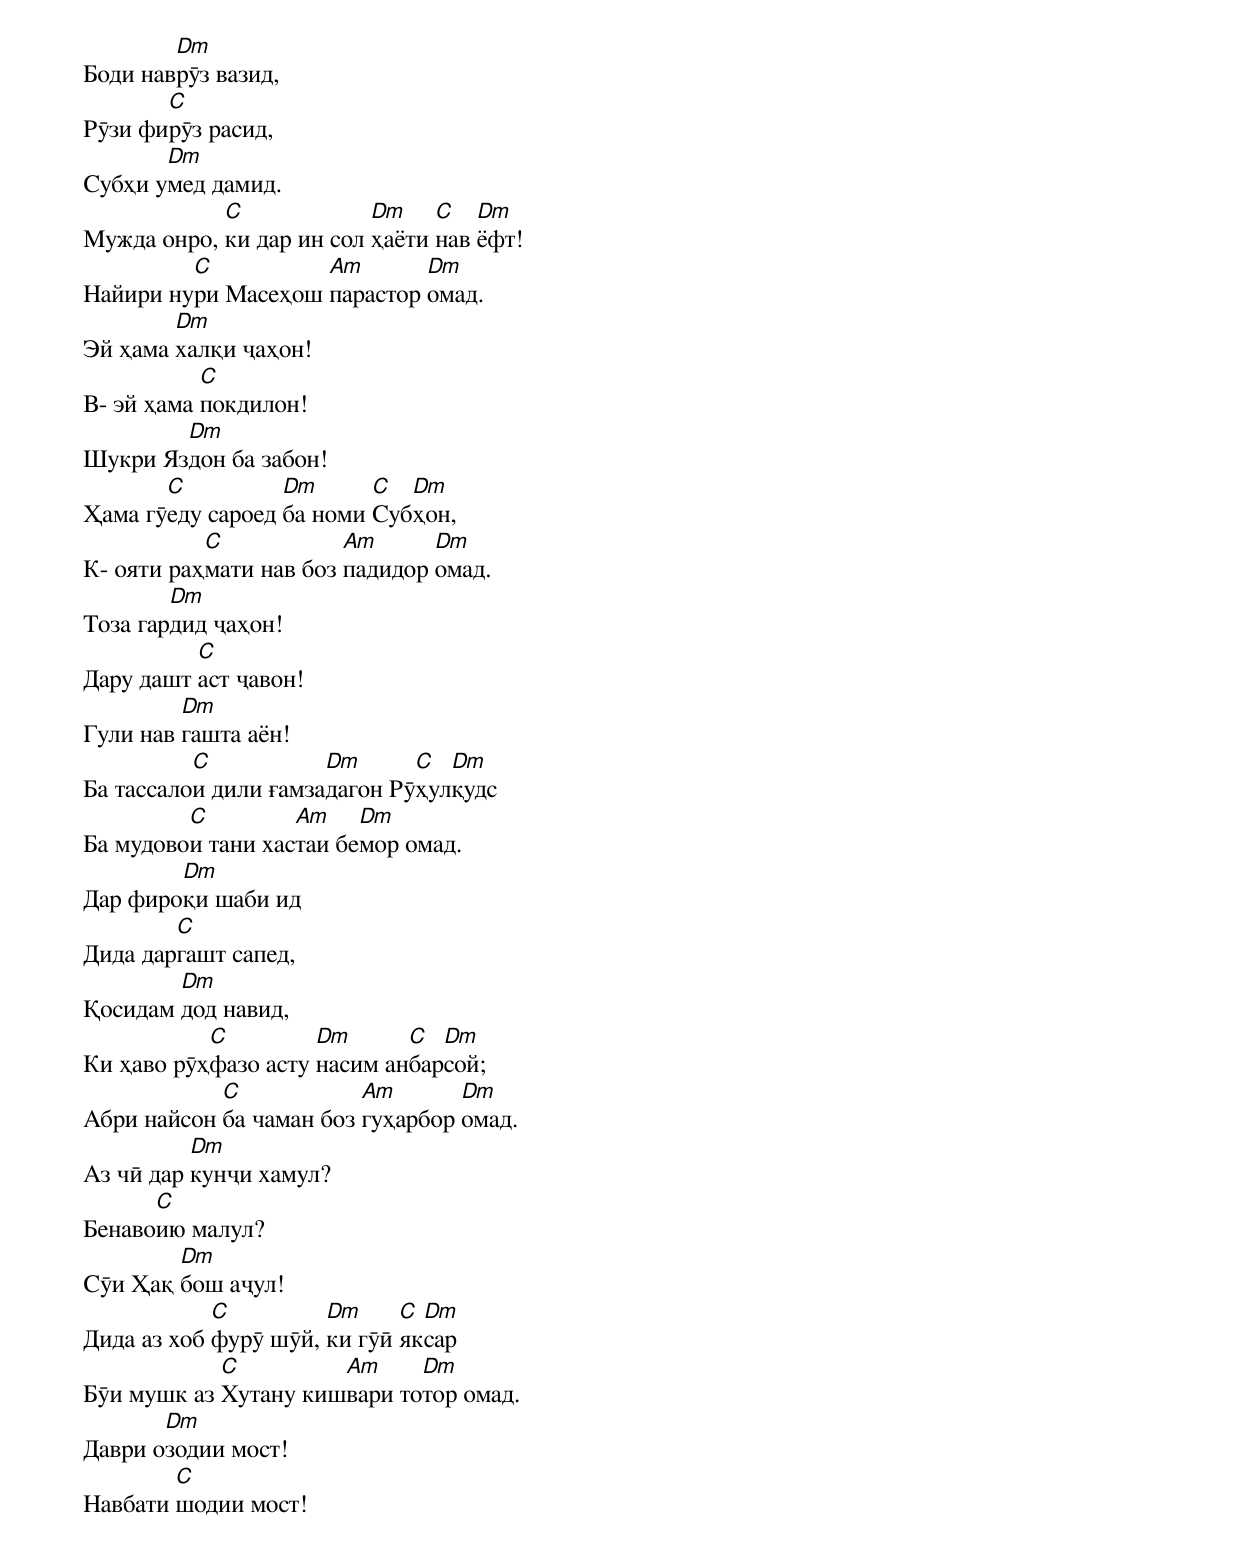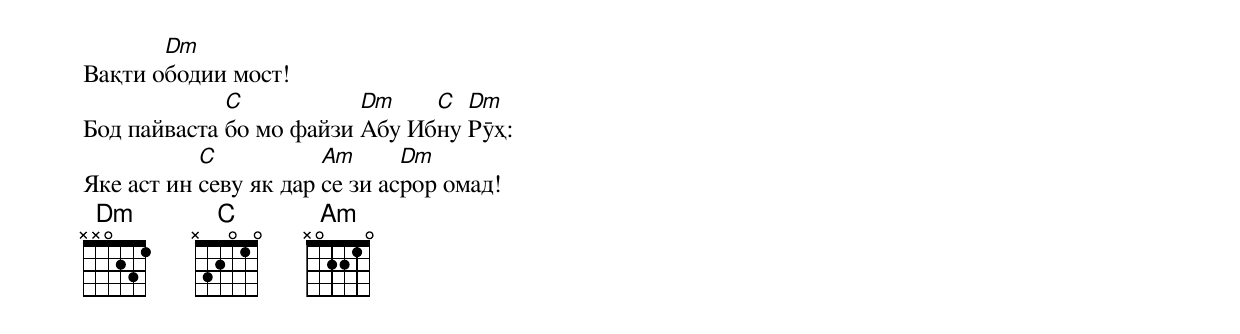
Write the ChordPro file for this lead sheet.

Боди нав[Dm]рӯз вазид,
Рӯзи фи[C]рӯз расид,
Субҳи у[Dm]мед дамид.
Мужда онро, [C]ки дар ин сол [Dm]ҳаёти [C]нав [Dm]ёфт!
Найири ну[C]ри Масеҳош [Am]парастор [Dm]омад.
Эй ҳама [Dm]халқи ҷаҳон!
В- эй ҳама [C]покдилон!
Шукри Яз[Dm]дон ба забон!
Ҳама гӯ[C]еду сароед [Dm]ба номи [C]Суб[Dm]ҳон,
К- ояти раҳ[C]мати нав боз [Am]падидор [Dm]омад.
Тоза гар[Dm]дид ҷаҳон!
Дару дашт [C]аст ҷавон!
Гули нав [Dm]гашта аён!
Ба тассало[C]и дили ғамза[Dm]дагон Рӯ[C]ҳул[Dm]қудс
Ба мудово[C]и тани хас[Am]таи бе[Dm]мор омад.
Дар фиро[Dm]қи шаби ид
Дида дар[C]гашт сапед,
Қосидам [Dm]дод навид,
Ки ҳаво рӯҳ[C]фазо асту [Dm]насим ан[C]бар[Dm]сой;
Абри найсон [C]ба чаман боз [Am]гуҳарбор [Dm]омад.
Аз чӣ дар [Dm]кунҷи хамул?
Бенаво[C]ию малул?
Сӯи Ҳақ [Dm]бош аҷул!
Дида аз хоб [C]фурӯ шӯй, [Dm]ки гӯӣ [C]як[Dm]сар
Бӯи мушк аз [C]Хутану киш[Am]вари то[Dm]тор омад.
Даври о[Dm]зодии мост!
Навбати [C]шодии мост!
Вақти о[Dm]бодии мост!
Бод пайваста [C]бо мо файзи [Dm]Абу Иб[C]ну [Dm]Рӯҳ:
Яке аст ин [C]севу як дар [Am]се зи ас[Dm]рор омад!
